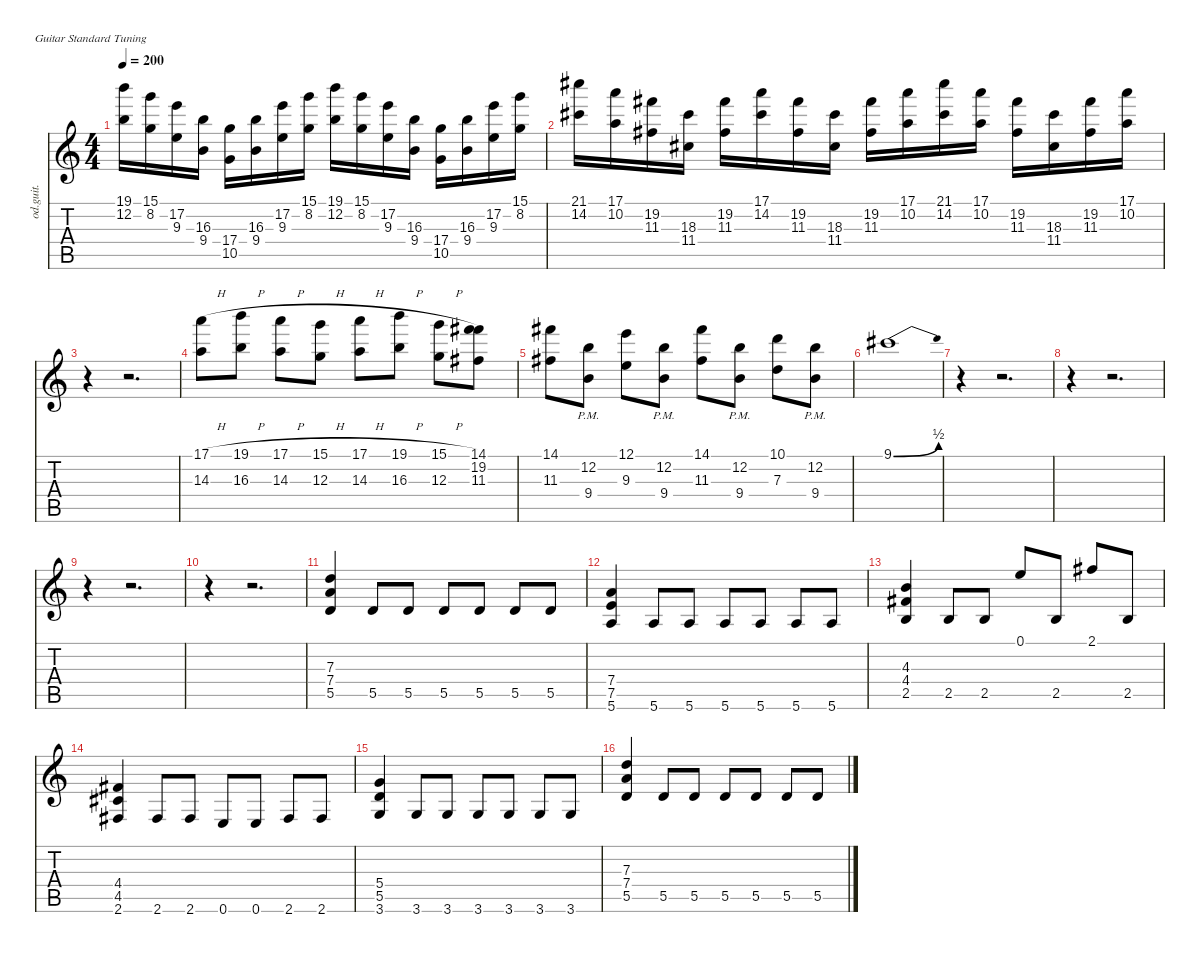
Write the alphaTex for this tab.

\defaultSystemsLayout 4
\hideDynamics
\bracketExtendMode nobrackets
\track ("Second Guitar" "od.guit.") {instrument overdrivenguitar}
\staff {score tabs}
\tuning (E4 B3 G3 D3 A2 E2)
\ts (4 4)
\tempo 200
\clef g2
\ks c
(19.1 12.2).16{dy f} (15.1 8.2).16 (17.2 9.3).16 (16.3 9.4).16 (17.4 10.5).16 (16.3 9.4).16 (17.2 9.3).16 (15.1 8.2).16 (19.1 12.2).16 (15.1 8.2).16 (17.2 9.3).16 (16.3 9.4).16 (17.4 10.5).16 (16.3 9.4).16 (17.2 9.3).16 (15.1 8.2).16 |
(21.1{acc #} 14.2{acc #}).16 (17.1 10.2).16 (19.2{acc #} 11.3{acc #}).16 (18.3{acc #} 11.4{acc #}).16 (19.2{acc #} 11.3{acc #}).16 (17.1 14.2{acc #}).16 (19.2{acc #} 11.3{acc #}).16 (18.3{acc #} 11.4{acc #}).16 (19.2{acc #} 11.3{acc #}).16 (17.1 10.2).16 (21.1{acc #} 14.2{acc #}).16 (17.1 10.2).16 (19.2{acc #} 11.3{acc #}).16 (18.3{acc #} 11.4{acc #}).16 (19.2{acc #} 11.3{acc #}).16 (17.1 10.2).16 |
r.4 r.2{d} |
(17.1{h} 14.3).8 (19.1{h} 16.3).8 (17.1{h} 14.3).8 (15.1{h} 12.3).8 (17.1{h} 14.3).8 (19.1{h} 16.3).8 (15.1{h} 12.3).8 (14.1{acc #} 19.2{acc #} 11.3{acc #}).8 |
(14.1{acc #} 11.3{acc #}).8 (12.2{pm} 9.4).8 (12.1 9.3).8 (12.2{pm} 9.4).8 (14.1{acc #} 11.3{acc #}).8 (12.2{pm} 9.4).8 (10.1 7.3).8 (12.2{pm} 9.4).8 |
9.1{be (bend 0 0 9.999999599999999 2) acc #}.1 |
r.4 r.2{d} |
r.4 r.2{d} |
r.4 r.2{d} |
r.4 r.2{d} |
(7.3 7.4 5.5).4 5.5.8 5.5.8 5.5.8 5.5.8 5.5.8 5.5.8 |
(7.4 7.5 5.6).4 5.6.8 5.6.8 5.6.8 5.6.8 5.6.8 5.6.8 |
(4.3 4.4{acc #} 2.5).4 2.5.8 2.5.8 0.1.8 2.5.8 2.1{acc #}.8 2.5.8 |
(4.4{acc #} 4.5{acc #} 2.6{acc #}).4 2.6{acc #}.8 2.6{acc #}.8 0.6.8 0.6.8 2.6{acc #}.8 2.6{acc #}.8 |
(5.4 5.5 3.6).4 3.6.8 3.6.8 3.6.8 3.6.8 3.6.8 3.6.8 |
(7.3 7.4 5.5).4 5.5.8 5.5.8 5.5.8 5.5.8 5.5.8 5.5.8
